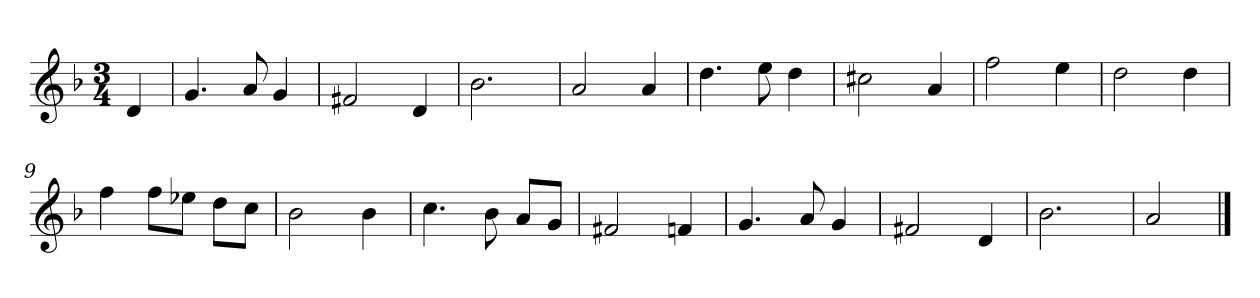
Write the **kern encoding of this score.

**kern
*part1
*staff1
*k[b-]
*M3/4
*MM120
=
4d
=1
4.g
8a
4g
=2
2f#X
4d
=3
2.b-
=4
2a
4a
=5
4.dd
8ee
4dd
=6
2cc#X
4a
=7
2ff
4ee
=8
2dd
4dd
=9
4ff
8ffL
8ee-XJ
8ddL
8ccJ
=10
2b-
4b-
=11
4.cc
8b-
8aL
8gJ
=12
2f#X
4fn
=13
4.g
8a
4g
=14
2f#X
4d
=15
2.b-
=16
2a
==
*-
